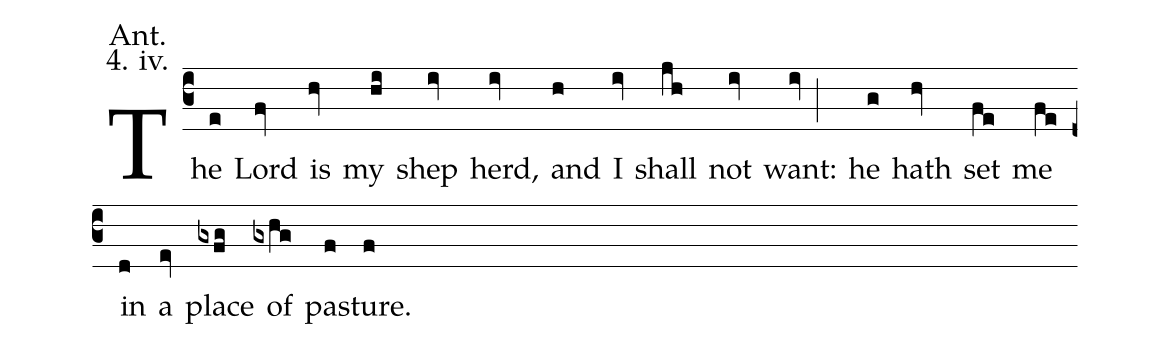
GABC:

annotation: Ant.;
annotation: 4. iv.;
%%
(c3) The(e) Lord(fv) is(hv) my(hi) shep(iv) herd,(iv) and(h) I(iv) shall(jh) not(iv) want:(iv;) he(g) hath(hv) set(fe) me(fe) in(d) a(ev) place(gxfg) of(gxhg) pas(f)ture.(f)
